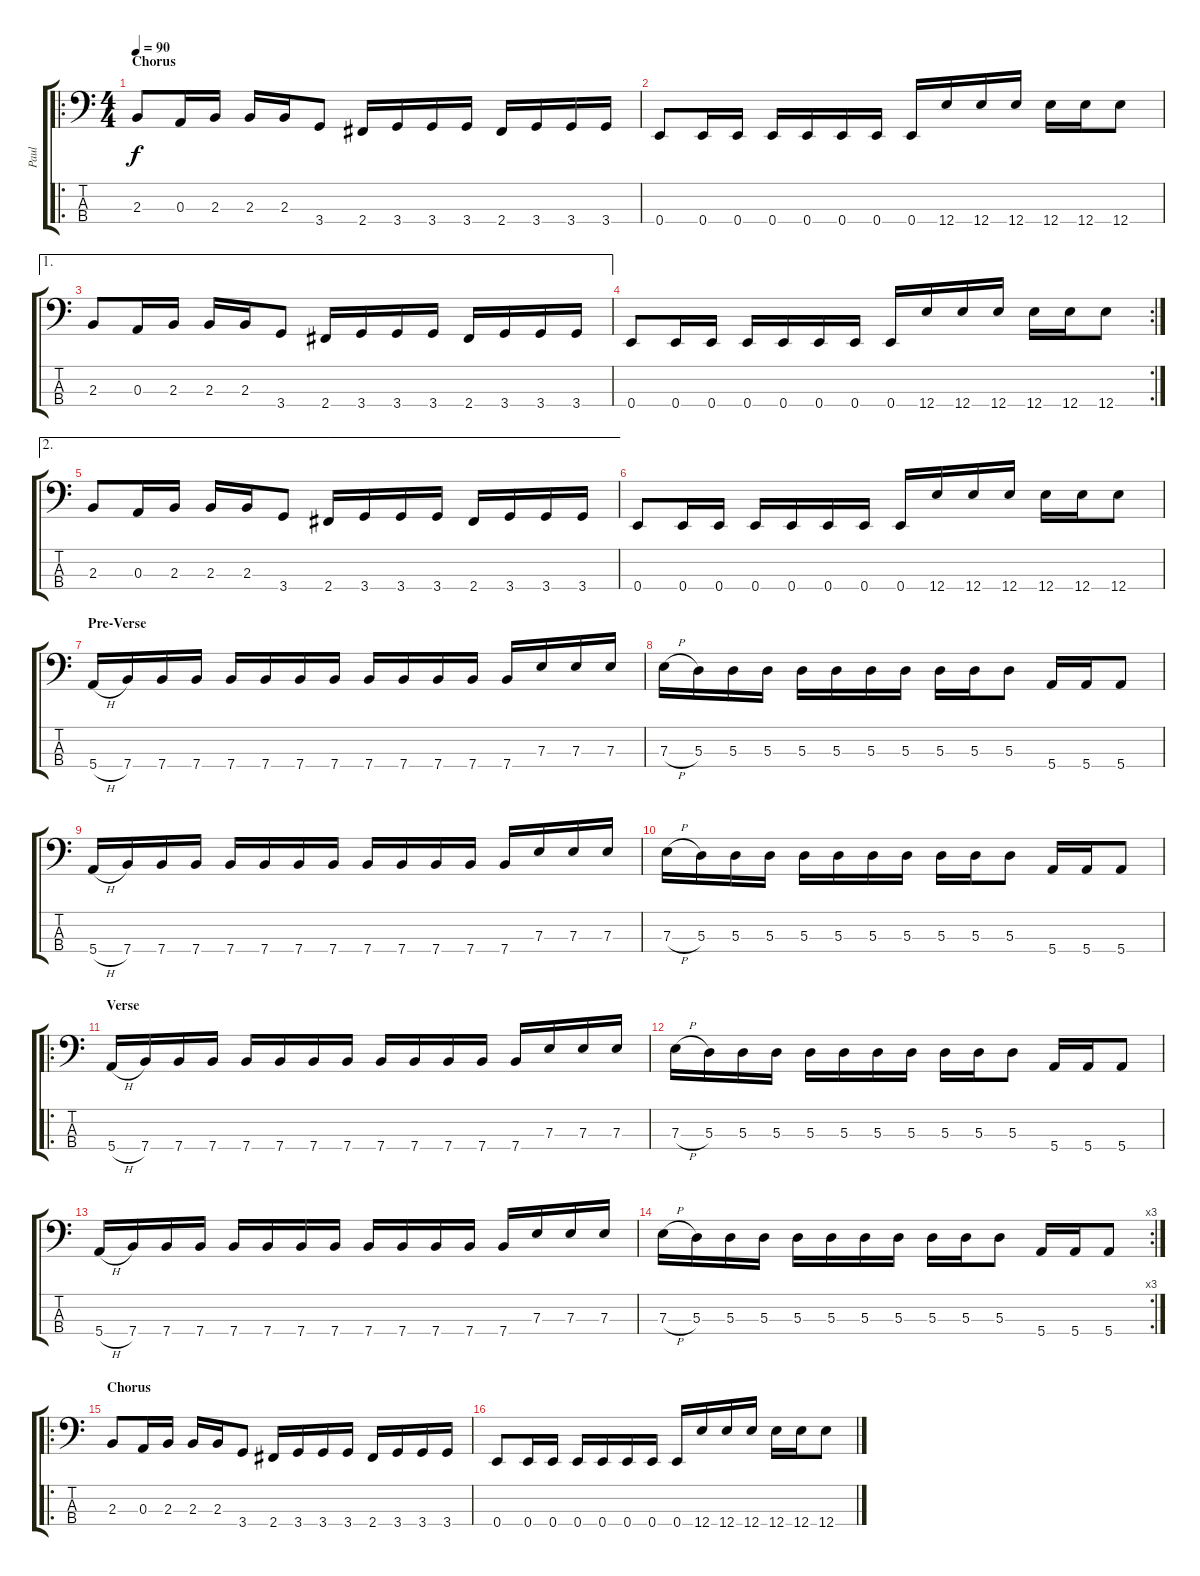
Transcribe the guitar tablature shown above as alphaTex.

\track ("Paul" "Paul") {instrument electricbasspick}
\staff {score tabs}
\tuning (G2 D2 A1 E1) {hide}
\ro
\ts (4 4)
\section ("" "Chorus")
\tempo 90
\clef f4
\ks c
2.3.8{dy f} 0.3.16 2.3.16 2.3.16 2.3.16 3.4.8 2.4.16 3.4.16 3.4.16 3.4.16 2.4.16 3.4.16 3.4.16 3.4.16 |
0.4.8 0.4.16 0.4.16 0.4.16 0.4.16 0.4.16 0.4.16 0.4.16 12.4.16 12.4.16 12.4.16 12.4.16 12.4.16 12.4.8 |
\ae 1
2.3.8 0.3.16 2.3.16 2.3.16 2.3.16 3.4.8 2.4.16 3.4.16 3.4.16 3.4.16 2.4.16 3.4.16 3.4.16 3.4.16 |
\rc 2
0.4.8 0.4.16 0.4.16 0.4.16 0.4.16 0.4.16 0.4.16 0.4.16 12.4.16 12.4.16 12.4.16 12.4.16 12.4.16 12.4.8 |
\ae 2
2.3.8 0.3.16 2.3.16 2.3.16 2.3.16 3.4.8 2.4.16 3.4.16 3.4.16 3.4.16 2.4.16 3.4.16 3.4.16 3.4.16 |
0.4.8 0.4.16 0.4.16 0.4.16 0.4.16 0.4.16 0.4.16 0.4.16 12.4.16 12.4.16 12.4.16 12.4.16 12.4.16 12.4.8 |
\section ("" "Pre-Verse")
5.4{h}.16 7.4.16 7.4.16 7.4.16 7.4.16 7.4.16 7.4.16 7.4.16 7.4.16 7.4.16 7.4.16 7.4.16 7.4.16 7.3.16 7.3.16 7.3.16 |
7.3{h}.16 5.3.16 5.3.16 5.3.16 5.3.16 5.3.16 5.3.16 5.3.16 5.3.16 5.3.16 5.3.8 5.4.16 5.4.16 5.4.8 |
5.4{h}.16 7.4.16 7.4.16 7.4.16 7.4.16 7.4.16 7.4.16 7.4.16 7.4.16 7.4.16 7.4.16 7.4.16 7.4.16 7.3.16 7.3.16 7.3.16 |
7.3{h}.16 5.3.16 5.3.16 5.3.16 5.3.16 5.3.16 5.3.16 5.3.16 5.3.16 5.3.16 5.3.8 5.4.16 5.4.16 5.4.8 |
\ro
\section ("" "Verse")
5.4{h}.16 7.4.16 7.4.16 7.4.16 7.4.16 7.4.16 7.4.16 7.4.16 7.4.16 7.4.16 7.4.16 7.4.16 7.4.16 7.3.16 7.3.16 7.3.16 |
7.3{h}.16 5.3.16 5.3.16 5.3.16 5.3.16 5.3.16 5.3.16 5.3.16 5.3.16 5.3.16 5.3.8 5.4.16 5.4.16 5.4.8 |
5.4{h}.16 7.4.16 7.4.16 7.4.16 7.4.16 7.4.16 7.4.16 7.4.16 7.4.16 7.4.16 7.4.16 7.4.16 7.4.16 7.3.16 7.3.16 7.3.16 |
\rc 3
7.3{h}.16 5.3.16 5.3.16 5.3.16 5.3.16 5.3.16 5.3.16 5.3.16 5.3.16 5.3.16 5.3.8 5.4.16 5.4.16 5.4.8 |
\ro
\section ("" "Chorus")
2.3.8 0.3.16 2.3.16 2.3.16 2.3.16 3.4.8 2.4.16 3.4.16 3.4.16 3.4.16 2.4.16 3.4.16 3.4.16 3.4.16 |
0.4.8 0.4.16 0.4.16 0.4.16 0.4.16 0.4.16 0.4.16 0.4.16 12.4.16 12.4.16 12.4.16 12.4.16 12.4.16 12.4.8
